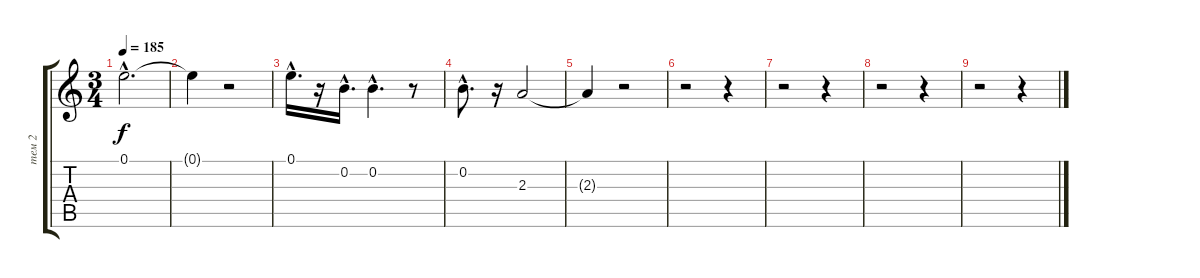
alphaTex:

\track ("тем 2" "тем 2") {instrument acousticguitarsteel}
\staff {score tabs}
\tuning (E4 B3 G3 D3 A2 E2) {hide}
\ts (3 4)
\tempo 185
\clef g2
\ks c
0.1{hac}.2{d dy f} |
0.1{t}.4 r.2 |
0.1{hac}.16{d} r.16 0.2{hac}.16{d} 0.2{hac}.4{d} r.8 |
0.2{hac}.8{d} r.16 2.3.2 |
2.3{t}.4 r.2 |
r.2 r.4 |
r.2 r.4 |
r.2 r.4 |
r.2 r.4
